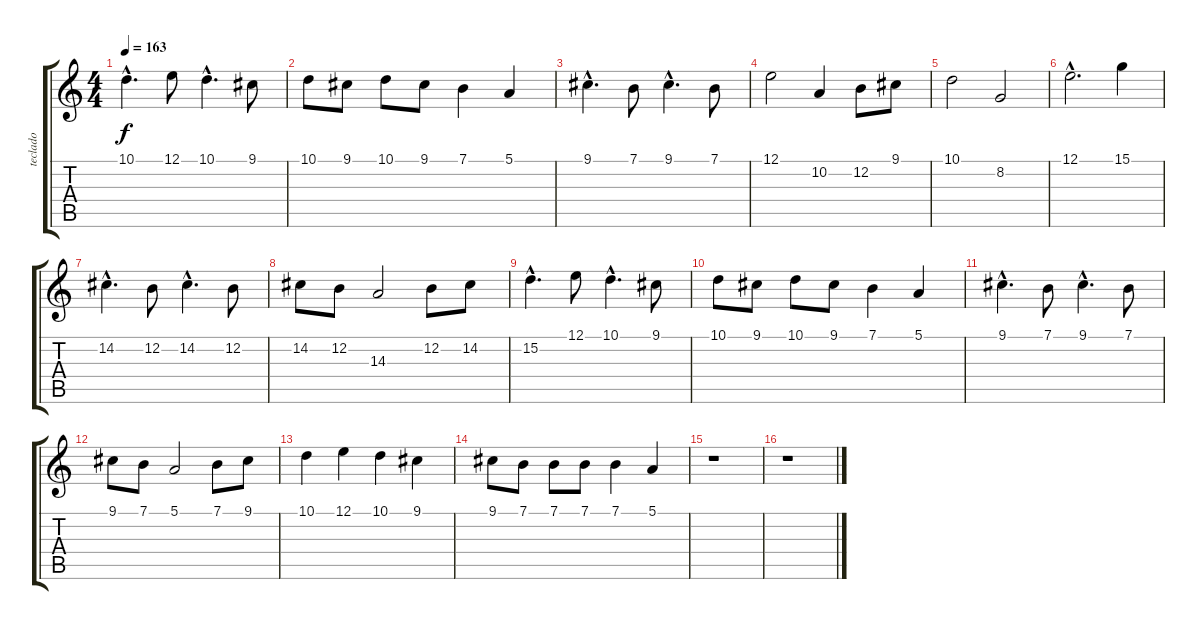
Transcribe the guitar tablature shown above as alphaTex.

\track ("teclado" "teclado") {instrument synthstrings1}
\staff {score tabs}
\tuning (E4 B3 G3 D3 A2 E2) {hide}
\ts (4 4)
\tempo 163
\clef g2
\ks c
10.1{hac}.4{d dy f} 12.1.8 10.1{hac}.4{d} 9.1.8 |
10.1.8 9.1.8 10.1.8 9.1.8 7.1.4 5.1.4 |
9.1{hac}.4{d} 7.1.8 9.1{hac}.4{d} 7.1.8 |
12.1.2 10.2.4 12.2.8 9.1.8 |
10.1.2 8.2.2 |
12.1{hac}.2{d} 15.1.4 |
14.2{hac}.4{d} 12.2.8 14.2{hac}.4{d} 12.2.8 |
14.2.8 12.2.8 14.3.2 12.2.8 14.2.8 |
15.2{hac}.4{d} 12.1.8 10.1{hac}.4{d} 9.1.8 |
10.1.8 9.1.8 10.1.8 9.1.8 7.1.4 5.1.4 |
9.1{hac}.4{d} 7.1.8 9.1{hac}.4{d} 7.1.8 |
9.1.8 7.1.8 5.1.2 7.1.8 9.1.8 |
10.1.4 12.1.4 10.1.4 9.1.4 |
9.1.8 7.1.8 7.1.8 7.1.8 7.1.4 5.1.4 |
r.1 |
r.1
